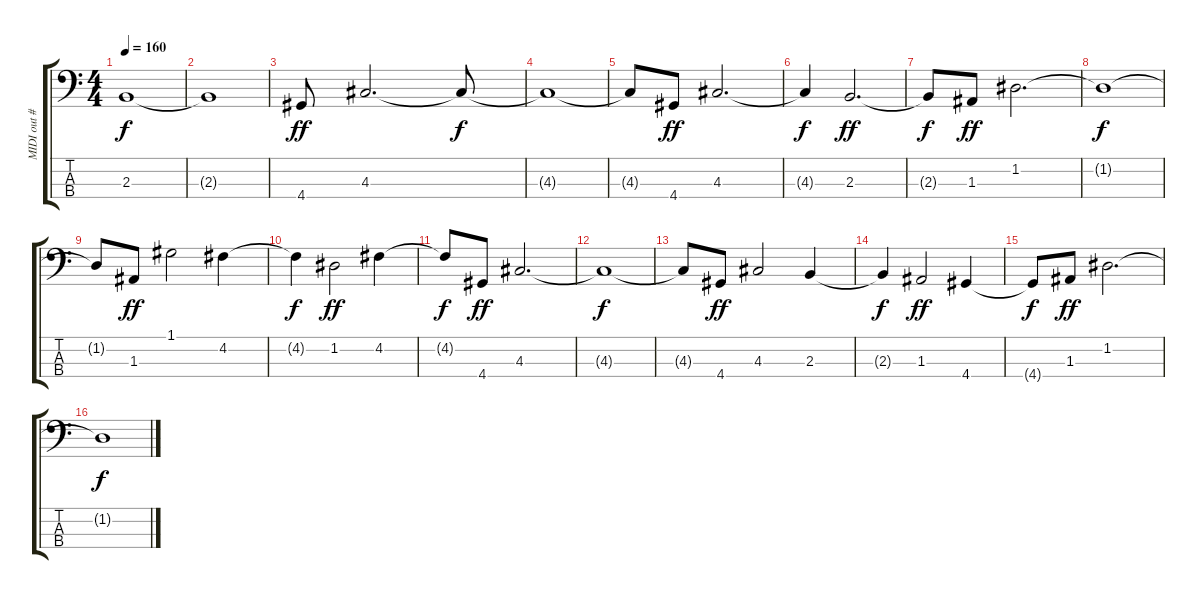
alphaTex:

\track ("MIDI out #3" "MIDI out #") {instrument electricbasspick}
\staff {score tabs}
\tuning (G2 D2 A1 E1) {hide}
\ts (4 4)
\tempo 160
\clef f4
\ks c
2.3{t}.1{dy f} |
2.3{t}.1 |
4.4.8{dy ff} 4.3.2{d} 4.3{t}.8{dy f} |
4.3{t}.1 |
4.3{t}.8 4.4.8{dy ff} 4.3.2{d} |
4.3{t}.4{dy f} 2.3.2{d dy ff} |
2.3{t}.8{dy f} 1.3.8{dy ff} 1.2.2{d} |
1.2{t}.1{dy f} |
1.2{t}.8 1.3.8{dy ff} 1.1.2 4.2.4 |
4.2{t}.4{dy f} 1.2.2{dy ff} 4.2.4 |
4.2{t}.8{dy f} 4.4.8{dy ff} 4.3.2{d} |
4.3{t}.1{dy f} |
4.3{t}.8 4.4.8{dy ff} 4.3.2 2.3.4 |
2.3{t}.4{dy f} 1.3.2{dy ff} 4.4.4 |
4.4{t}.8{dy f} 1.3.8{dy ff} 1.2.2{d} |
1.2{t}.1{dy f}
